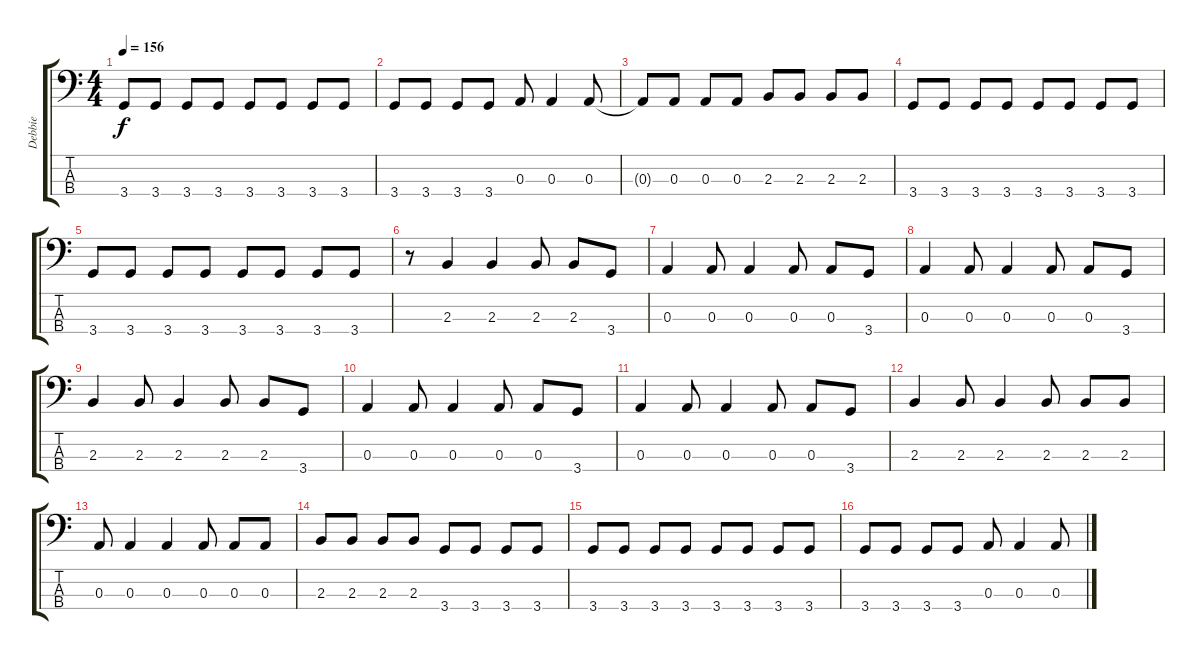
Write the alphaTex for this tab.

\track ("Debbie" "Debbie") {instrument electricbasspick}
\staff {score tabs}
\tuning (G2 D2 A1 E1) {hide}
\ts (4 4)
\tempo 156
\clef f4
\ks c
3.4.8{dy f} 3.4.8 3.4.8 3.4.8 3.4.8 3.4.8 3.4.8 3.4.8 |
3.4.8 3.4.8 3.4.8 3.4.8 0.3.8 0.3.4 0.3.8 |
0.3{t}.8 0.3.8 0.3.8 0.3.8 2.3.8 2.3.8 2.3.8 2.3.8 |
3.4.8 3.4.8 3.4.8 3.4.8 3.4.8 3.4.8 3.4.8 3.4.8 |
3.4.8 3.4.8 3.4.8 3.4.8 3.4.8 3.4.8 3.4.8 3.4.8 |
r.8 2.3.4 2.3.4 2.3.8 2.3.8 3.4.8 |
0.3.4 0.3.8 0.3.4 0.3.8 0.3.8 3.4.8 |
0.3.4 0.3.8 0.3.4 0.3.8 0.3.8 3.4.8 |
2.3.4 2.3.8 2.3.4 2.3.8 2.3.8 3.4.8 |
0.3.4 0.3.8 0.3.4 0.3.8 0.3.8 3.4.8 |
0.3.4 0.3.8 0.3.4 0.3.8 0.3.8 3.4.8 |
2.3.4 2.3.8 2.3.4 2.3.8 2.3.8 2.3.8 |
0.3.8 0.3.4 0.3.4 0.3.8 0.3.8 0.3.8 |
2.3.8 2.3.8 2.3.8 2.3.8 3.4.8 3.4.8 3.4.8 3.4.8 |
3.4.8 3.4.8 3.4.8 3.4.8 3.4.8 3.4.8 3.4.8 3.4.8 |
3.4.8 3.4.8 3.4.8 3.4.8 0.3.8 0.3.4 0.3.8
